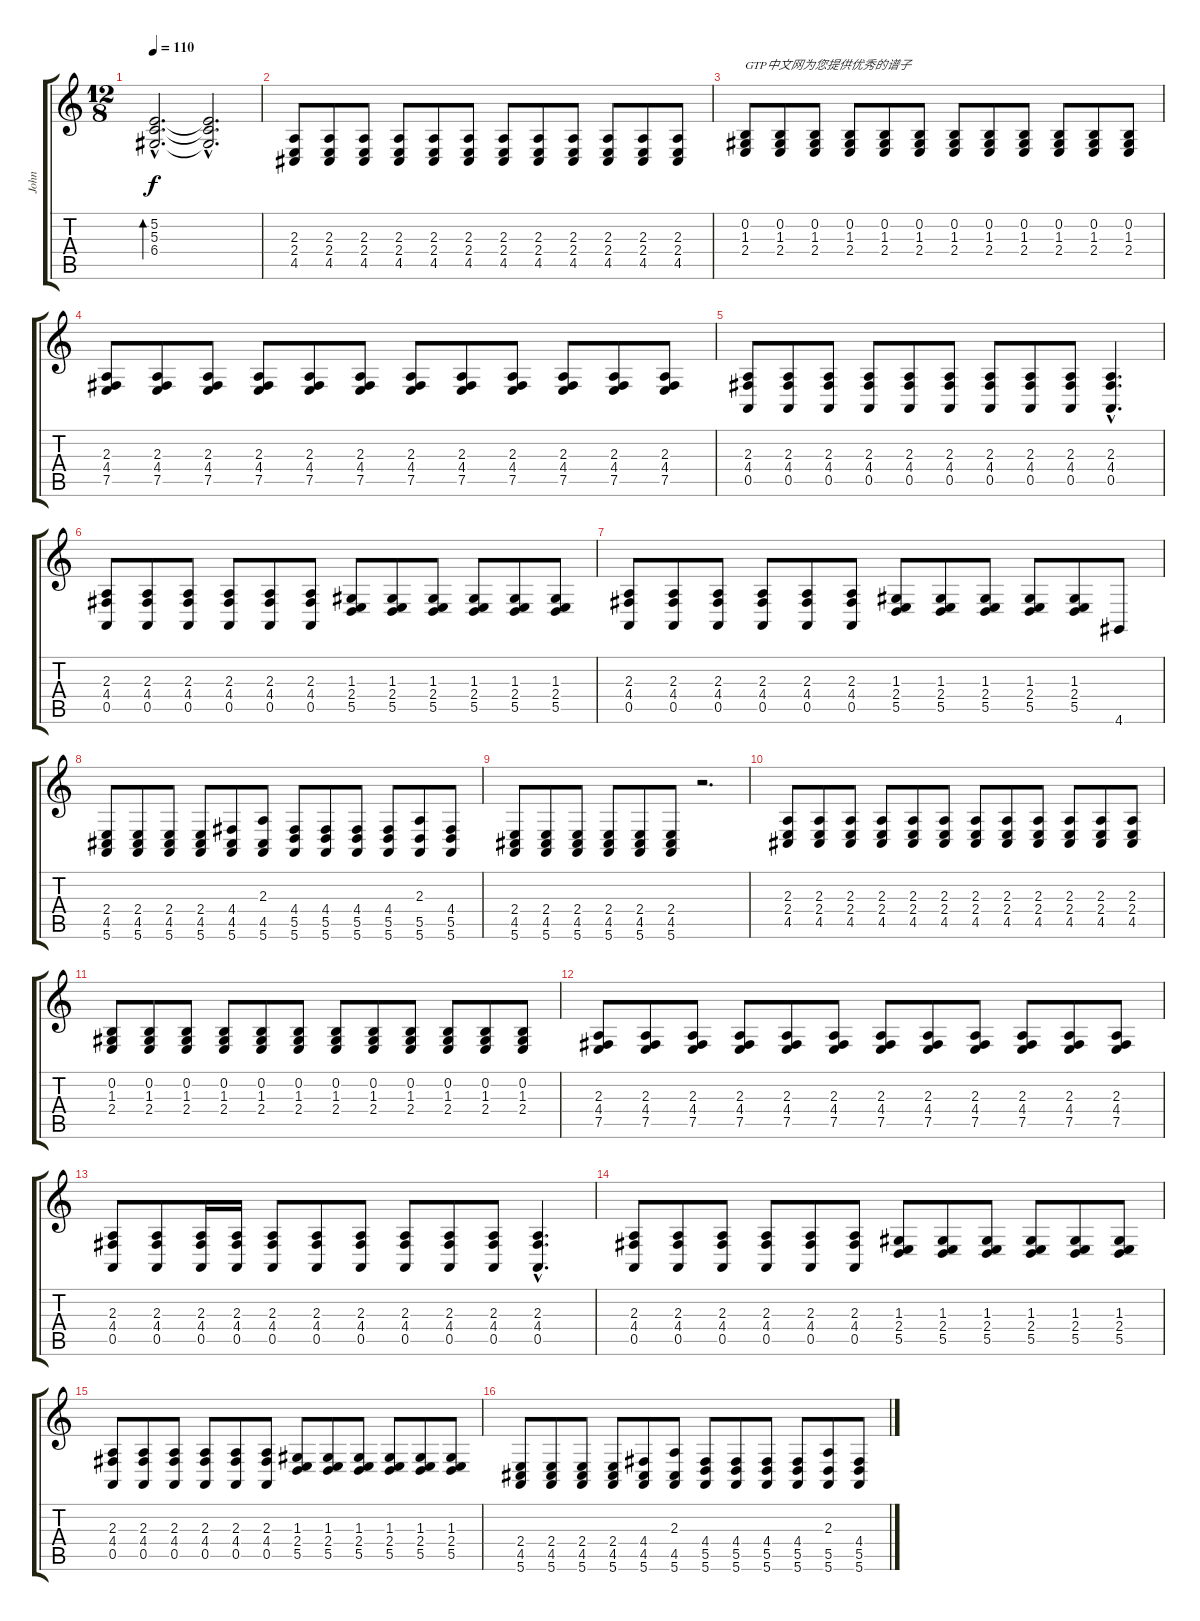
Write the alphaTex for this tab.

\track ("John" "John") {instrument electricgrandpiano}
\staff {score tabs}
\tuning (E4 B3 G3 D3 A2 E2) {hide}
\ts (12 8)
\tempo 110
\clef g2
\ks c
(5.2{hac} 5.3{hac} 6.4{hac}).2{d bd 480 dy f instrument electricgrandpiano} (5.2{hac t} 5.3{hac t} 6.4{hac t}).2{d} |
(2.3 2.4 4.5).8 (2.3 2.4 4.5).8 (2.3 2.4 4.5).8 (2.3 2.4 4.5).8 (2.3 2.4 4.5).8 (2.3 2.4 4.5).8 (2.3 2.4 4.5).8 (2.3 2.4 4.5).8 (2.3 2.4 4.5).8 (2.3 2.4 4.5).8 (2.3 2.4 4.5).8 (2.3 2.4 4.5).8 |
(0.2 1.3 2.4).8{txt "GTP中文网为您提供优秀的谱子"} (0.2 1.3 2.4).8 (0.2 1.3 2.4).8 (0.2 1.3 2.4).8 (0.2 1.3 2.4).8 (0.2 1.3 2.4).8 (0.2 1.3 2.4).8 (0.2 1.3 2.4).8 (0.2 1.3 2.4).8 (0.2 1.3 2.4).8 (0.2 1.3 2.4).8 (0.2 1.3 2.4).8 |
(2.3 4.4 7.5).8 (2.3 4.4 7.5).8 (2.3 4.4 7.5).8 (2.3 4.4 7.5).8 (2.3 4.4 7.5).8 (2.3 4.4 7.5).8 (2.3 4.4 7.5).8 (2.3 4.4 7.5).8 (2.3 4.4 7.5).8 (2.3 4.4 7.5).8 (2.3 4.4 7.5).8 (2.3 4.4 7.5).8 |
(2.3 4.4 0.5).8 (2.3 4.4 0.5).8 (2.3 4.4 0.5).8 (2.3 4.4 0.5).8 (2.3 4.4 0.5).8 (2.3 4.4 0.5).8 (2.3 4.4 0.5).8 (2.3 4.4 0.5).8 (2.3 4.4 0.5).8 (2.3{hac} 4.4{hac} 0.5{hac}).4{d} |
(2.3 4.4 0.5).8 (2.3 4.4 0.5).8 (2.3 4.4 0.5).8 (2.3 4.4 0.5).8 (2.3 4.4 0.5).8 (2.3 4.4 0.5).8 (1.3 2.4 5.5).8 (1.3 2.4 5.5).8 (1.3 2.4 5.5).8 (1.3 2.4 5.5).8 (1.3 2.4 5.5).8 (1.3 2.4 5.5).8 |
(2.3 4.4 0.5).8 (2.3 4.4 0.5).8 (2.3 4.4 0.5).8 (2.3 4.4 0.5).8 (2.3 4.4 0.5).8 (2.3 4.4 0.5).8 (1.3 2.4 5.5).8 (1.3 2.4 5.5).8 (1.3 2.4 5.5).8 (1.3 2.4 5.5).8 (1.3 2.4 5.5).8 4.6.8 |
(2.4 4.5 5.6).8 (2.4 4.5 5.6).8 (2.4 4.5 5.6).8 (2.4 4.5 5.6).8 (4.4 4.5 5.6).8 (2.3 4.5 5.6).8 (4.4 5.5 5.6).8 (4.4 5.5 5.6).8 (4.4 5.5 5.6).8 (4.4 5.5 5.6).8 (2.3 5.5 5.6).8 (4.4 5.5 5.6).8 |
(2.4 4.5 5.6).8 (2.4 4.5 5.6).8 (2.4 4.5 5.6).8 (2.4 4.5 5.6).8 (2.4 4.5 5.6).8 (2.4 4.5 5.6).8 r.2{d} |
(2.3 2.4 4.5).8 (2.3 2.4 4.5).8 (2.3 2.4 4.5).8 (2.3 2.4 4.5).8 (2.3 2.4 4.5).8 (2.3 2.4 4.5).8 (2.3 2.4 4.5).8 (2.3 2.4 4.5).8 (2.3 2.4 4.5).8 (2.3 2.4 4.5).8 (2.3 2.4 4.5).8 (2.3 2.4 4.5).8 |
(0.2 1.3 2.4).8 (0.2 1.3 2.4).8 (0.2 1.3 2.4).8 (0.2 1.3 2.4).8 (0.2 1.3 2.4).8 (0.2 1.3 2.4).8 (0.2 1.3 2.4).8 (0.2 1.3 2.4).8 (0.2 1.3 2.4).8 (0.2 1.3 2.4).8 (0.2 1.3 2.4).8 (0.2 1.3 2.4).8 |
(2.3 4.4 7.5).8 (2.3 4.4 7.5).8 (2.3 4.4 7.5).8 (2.3 4.4 7.5).8 (2.3 4.4 7.5).8 (2.3 4.4 7.5).8 (2.3 4.4 7.5).8 (2.3 4.4 7.5).8 (2.3 4.4 7.5).8 (2.3 4.4 7.5).8 (2.3 4.4 7.5).8 (2.3 4.4 7.5).8 |
(2.3 4.4 0.5).8 (2.3 4.4 0.5).8 (2.3 4.4 0.5).16 (2.3 4.4 0.5).16 (2.3 4.4 0.5).8 (2.3 4.4 0.5).8 (2.3 4.4 0.5).8 (2.3 4.4 0.5).8 (2.3 4.4 0.5).8 (2.3 4.4 0.5).8 (2.3{hac} 4.4{hac} 0.5{hac}).4{d} |
(2.3 4.4 0.5).8 (2.3 4.4 0.5).8 (2.3 4.4 0.5).8 (2.3 4.4 0.5).8 (2.3 4.4 0.5).8 (2.3 4.4 0.5).8 (1.3 2.4 5.5).8 (1.3 2.4 5.5).8 (1.3 2.4 5.5).8 (1.3 2.4 5.5).8 (1.3 2.4 5.5).8 (1.3 2.4 5.5).8 |
(2.3 4.4 0.5).8 (2.3 4.4 0.5).8 (2.3 4.4 0.5).8 (2.3 4.4 0.5).8 (2.3 4.4 0.5).8 (2.3 4.4 0.5).8 (1.3 2.4 5.5).8 (1.3 2.4 5.5).8 (1.3 2.4 5.5).8 (1.3 2.4 5.5).8 (1.3 2.4 5.5).8 (1.3 2.4 5.5).8 |
(2.4 4.5 5.6).8 (2.4 4.5 5.6).8 (2.4 4.5 5.6).8 (2.4 4.5 5.6).8 (4.4 4.5 5.6).8 (2.3 4.5 5.6).8 (4.4 5.5 5.6).8 (4.4 5.5 5.6).8 (4.4 5.5 5.6).8 (4.4 5.5 5.6).8 (2.3 5.5 5.6).8 (4.4 5.5 5.6).8
